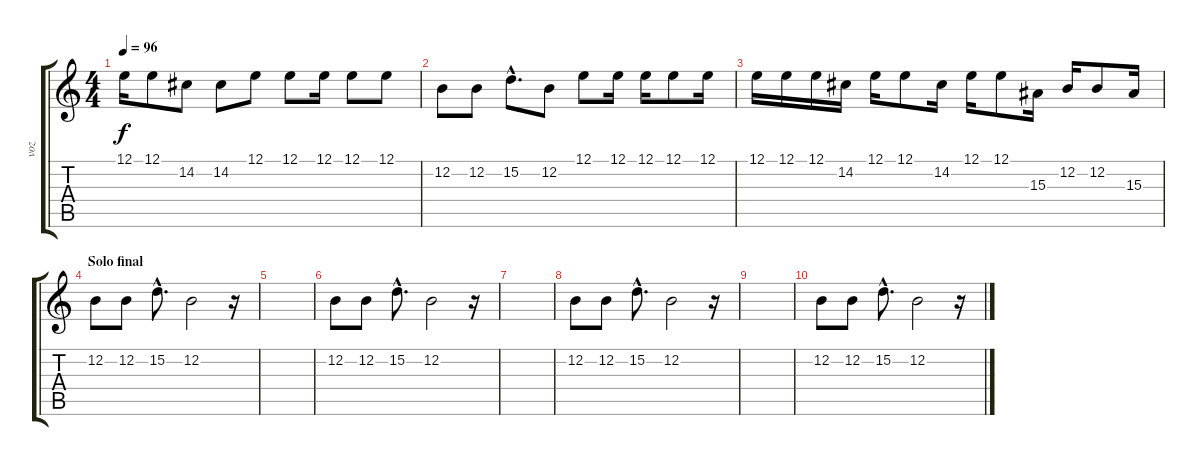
\track ("voz" "voz") {instrument lead2sawtooth}
\staff {score tabs}
\tuning (E4 B3 G3 D3 A2 E2) {hide}
\ts (4 4)
\tempo 96
\clef g2
\ks c
12.1{t}.16{dy f} 12.1.8 14.2.8 14.2.8 12.1.8 12.1.8 12.1.16 12.1.8 12.1.8 |
12.2.8 12.2.8 15.2{hac}.8{d} 12.2.8 12.1.8 12.1.16 12.1.16 12.1.8 12.1.16 |
12.1.16 12.1.16 12.1.16 14.2.16 12.1.16 12.1.8 14.2.16 12.1.16 12.1.8 15.3.16 12.2.16 12.2.8 15.3.16 |
\section ("" "Solo final")
12.2.8 12.2.8 15.2{hac}.8{d} 12.2.2 r.16 |
|
12.2.8 12.2.8 15.2{hac}.8{d} 12.2.2 r.16 |
|
12.2.8 12.2.8 15.2{hac}.8{d} 12.2.2 r.16 |
|
12.2.8 12.2.8 15.2{hac}.8{d} 12.2.2 r.16
